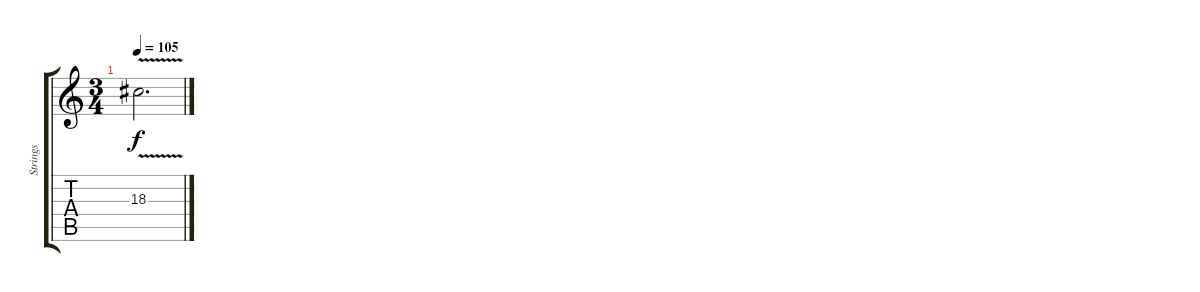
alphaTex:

\track ("Strings" "Strings") {instrument stringensemble1}
\staff {score tabs}
\tuning (E4 B3 G3 D3 A2 E2) {hide}
\ts (3 4)
\tempo 105
\clef g2
\ks c
18.3{v}.2{d dy f}
